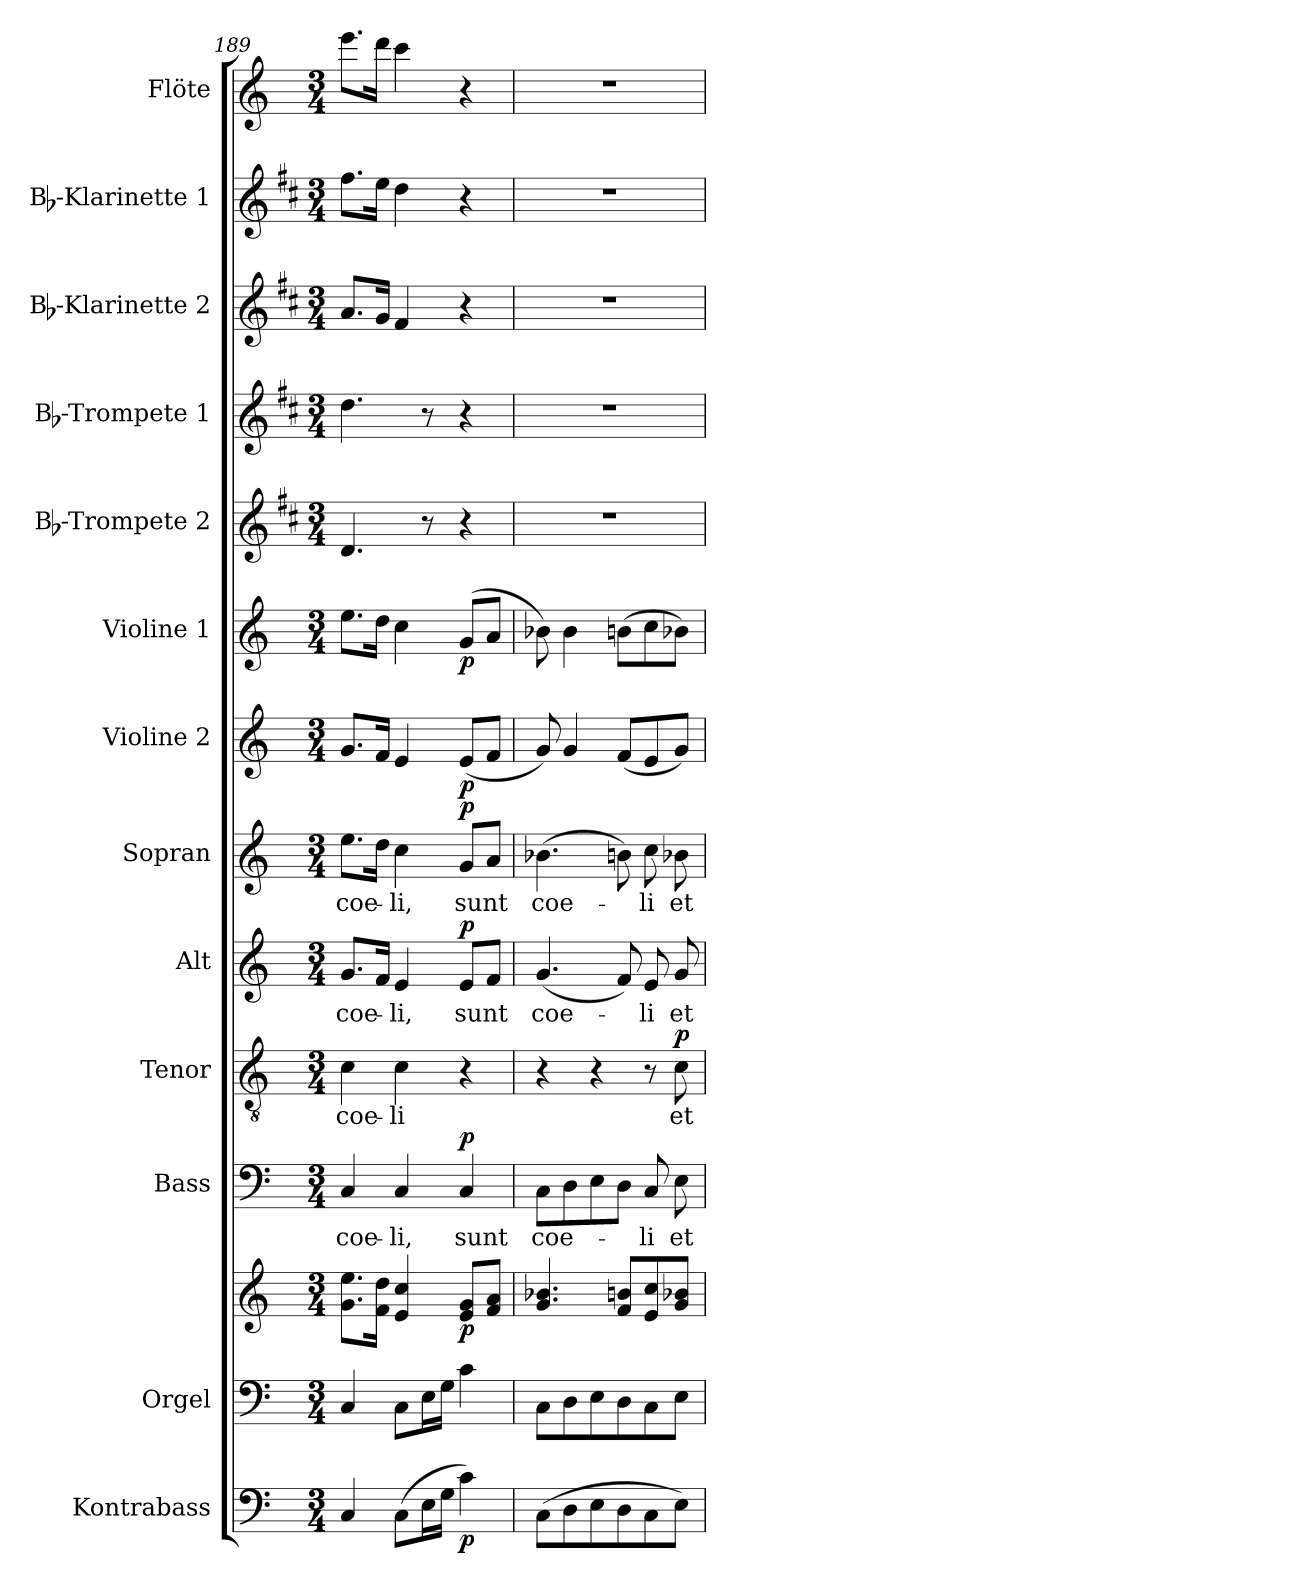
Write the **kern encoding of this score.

**kern	**dynam	**kern	**kern	**dynam	**kern	**text	**dynam	**kern	**text	**dynam	**kern	**text	**dynam	**kern	**text	**dynam	**kern	**dynam	**kern	**dynam	**kern	**kern	**kern	**kern	**kern
*part13	*part13	*part12	*part12	*part12	*part11	*part11	*part11	*part10	*part10	*part10	*part9	*part9	*part9	*part8	*part8	*part8	*part7	*part7	*part6	*part6	*part5	*part4	*part3	*part2	*part1
*staff14	*staff14	*staff13	*staff12	*staff12/13	*staff11	*staff11	*staff11	*staff10	*staff10	*staff10	*staff9	*staff9	*staff9	*staff8	*staff8	*staff8	*staff7	*staff7	*staff6	*staff6	*staff5	*staff4	*staff3	*staff2	*staff1
*I"Kontrabass	*	*I"Orgel	*	*	*I"Bass	*	*	*I"Tenor	*	*	*I"Alt	*	*	*I"Sopran	*	*	*I"Violine 2	*	*I"Violine 1	*	*I"Bb-Trompete 2	*I"Bb-Trompete 1	*I"Bb-Klarinette 2	*I"Bb-Klarinette 1	*I"Flöte
*I'Kb.	*	*I'Org.	*	*	*I'B.	*	*	*I'T.	*	*	*I'A.	*	*	*I'S.	*	*	*I'Vl. 2	*	*I'Vl. 1	*	*I'Bb Trp. 2	*I'Bb Trp. 1	*I'Bb Kl. 2	*I'Bb Kl. 1	*I'Fl.
*clefF4	*	*clefF4	*clefG2	*	*clefF4	*	*	*clefGv2	*	*	*clefG2	*	*	*clefG2	*	*	*clefG2	*	*clefG2	*	*clefG2	*clefG2	*clefG2	*clefG2	*clefG2
*ITrd7c12	*	*	*	*	*	*	*	*	*	*	*	*	*	*	*	*	*	*	*	*	*ITrd1c2	*ITrd1c2	*ITrd1c2	*ITrd1c2	*
*k[]	*	*k[]	*k[]	*	*k[]	*	*	*k[]	*	*	*k[]	*	*	*k[]	*	*	*k[]	*	*k[]	*	*k[]	*k[]	*k[]	*k[]	*k[]
*C:	*	*C:	*C:	*	*C:	*	*	*C:	*	*	*C:	*	*	*C:	*	*	*C:	*	*C:	*	*C:	*C:	*C:	*C:	*C:
*M3/4	*	*M3/4	*M3/4	*	*M3/4	*	*	*M3/4	*	*	*M3/4	*	*	*M3/4	*	*	*M3/4	*	*M3/4	*	*M3/4	*M3/4	*M3/4	*M3/4	*M3/4
=189	=189	=189	=189	=189	=189	=189	=189	=189	=189	=189	=189	=189	=189	=189	=189	=189	=189	=189	=189	=189	=189	=189	=189	=189	=189
!	!	!	!	!	!	!LO:LY:b	!	!	!LO:LY:b	!	!	!LO:LY:b	!	!	!LO:LY:b	!	!	!	!	!	!	!	!	!	!
4CC/	.	4C/	8.g\ 8.ee\L	.	4C/	coe-	.	4c\	coe-	.	8.g/L	coe-	.	8.ee\L	coe-	.	8.g/L	.	8.ee\L	.	4.c/	4.cc\	8.g/L	8.ee\L	8.eee\L
.	.	.	16f\ 16dd\Jk	.	.	.	.	.	.	.	16f/Jk	.	.	16dd\Jk	.	.	16f/Jk	.	16dd\Jk	.	.	.	16f/Jk	16dd\Jk	16ddd\Jk
!	!	!	!	!	!	!LO:LY:b	!	!	!LO:LY:b	!	!	!LO:LY:b	!	!	!LO:LY:b	!	!	!	!	!	!	!	!	!	!
(>8CC\L	.	8C\L	4e/ 4cc/	.	4C/	-li,	.	4c\	-li	.	4e/	-li,	.	4cc\	-li,	.	4e/	.	4cc\	.	.	.	4e/	4cc\	4ccc\
16EE\L	.	16E\L	.	.	.	.	.	.	.	.	.	.	.	.	.	.	.	.	.	.	8r	8r	.	.	.
16GG\JJ	.	16G\JJ	.	.	.	.	.	.	.	.	.	.	.	.	.	.	.	.	.	.	.	.	.	.	.
!	!LO:DY:b	!	!	!LO:DY:b	!	!LO:LY:b	!LO:DY:a	!	!	!	!	!LO:LY:b	!LO:DY:a	!	!LO:LY:b	!LO:DY:a	!	!LO:DY:b	!	!LO:DY:b	!	!	!	!	!
4C\)	p	4c\	8e/ 8g/L	p	4C/	sunt	p	4r	.	.	8e/L	sunt	p	8g/L	sunt	p	(<8e/L	p	(>8g/L	p	4r	4r	4r	4r	4r
.	.	.	8f/ 8a/J	.	.	.	.	.	.	.	8f/J	.	.	8a/J	.	.	8f/J	.	8a/J	.	.	.	.	.	.
=190	=190	=190	=190	=190	=190	=190	=190	=190	=190	=190	=190	=190	=190	=190	=190	=190	=190	=190	=190	=190	=190	=190	=190	=190	=190
!	!	!	!	!	!	!LO:LY:b	!	!	!	!	!	!LO:LY:b	!	!	!LO:LY:b	!	!	!	!	!	!	!	!	!	!
(>8CC\L	.	8C\L	4.g/ 4.b-X/	.	8C\L	coe-	.	4r	.	.	(<4.g/	coe-	.	(>4.b-X\	coe-	.	8g/)	.	8b-X\)	.	2.r	2.r	2.r	2.r	2.r
8DD\	.	8D\	.	.	8D\	.	.	.	.	.	.	.	.	.	.	.	4g/	.	4b-\	.	.	.	.	.	.
8EE\	.	8E\	.	.	8E\	.	.	4r	.	.	.	.	.	.	.	.	.	.	.	.	.	.	.	.	.
8DD\	.	8D\	8f/ 8bn/L	.	8D\J	.	.	.	.	.	8f/)	.	.	8bn\)	.	.	(<8f/L	.	(>8bn\L	.	.	.	.	.	.
!	!	!	!	!	!	!LO:LY:b	!	!	!	!	!	!LO:LY:b	!	!	!LO:LY:b	!	!	!	!	!	!	!	!	!	!
8CC\	.	8C\	8e/ 8cc/	.	8C/	-li	.	8r	.	.	8e/	-li	.	8cc\	-li	.	8e/	.	8cc\	.	.	.	.	.	.
!	!	!	!	!	!	!LO:LY:b	!	!	!LO:LY:b	!LO:DY:a	!	!LO:LY:b	!	!	!LO:LY:b	!	!	!	!	!	!	!	!	!	!
8EE\J)	.	8E\J	8g/ 8b-X/J	.	8E\	et	.	8c\	et	p	8g/	et	.	8b-X\	et	.	8g/J)	.	8b-X\J)	.	.	.	.	.	.
=	=	=	=	=	=	=	=	=	=	=	=	=	=	=	=	=	=	=	=	=	=	=	=	=	=
*-	*-	*-	*-	*-	*-	*-	*-	*-	*-	*-	*-	*-	*-	*-	*-	*-	*-	*-	*-	*-	*-	*-	*-	*-	*-
